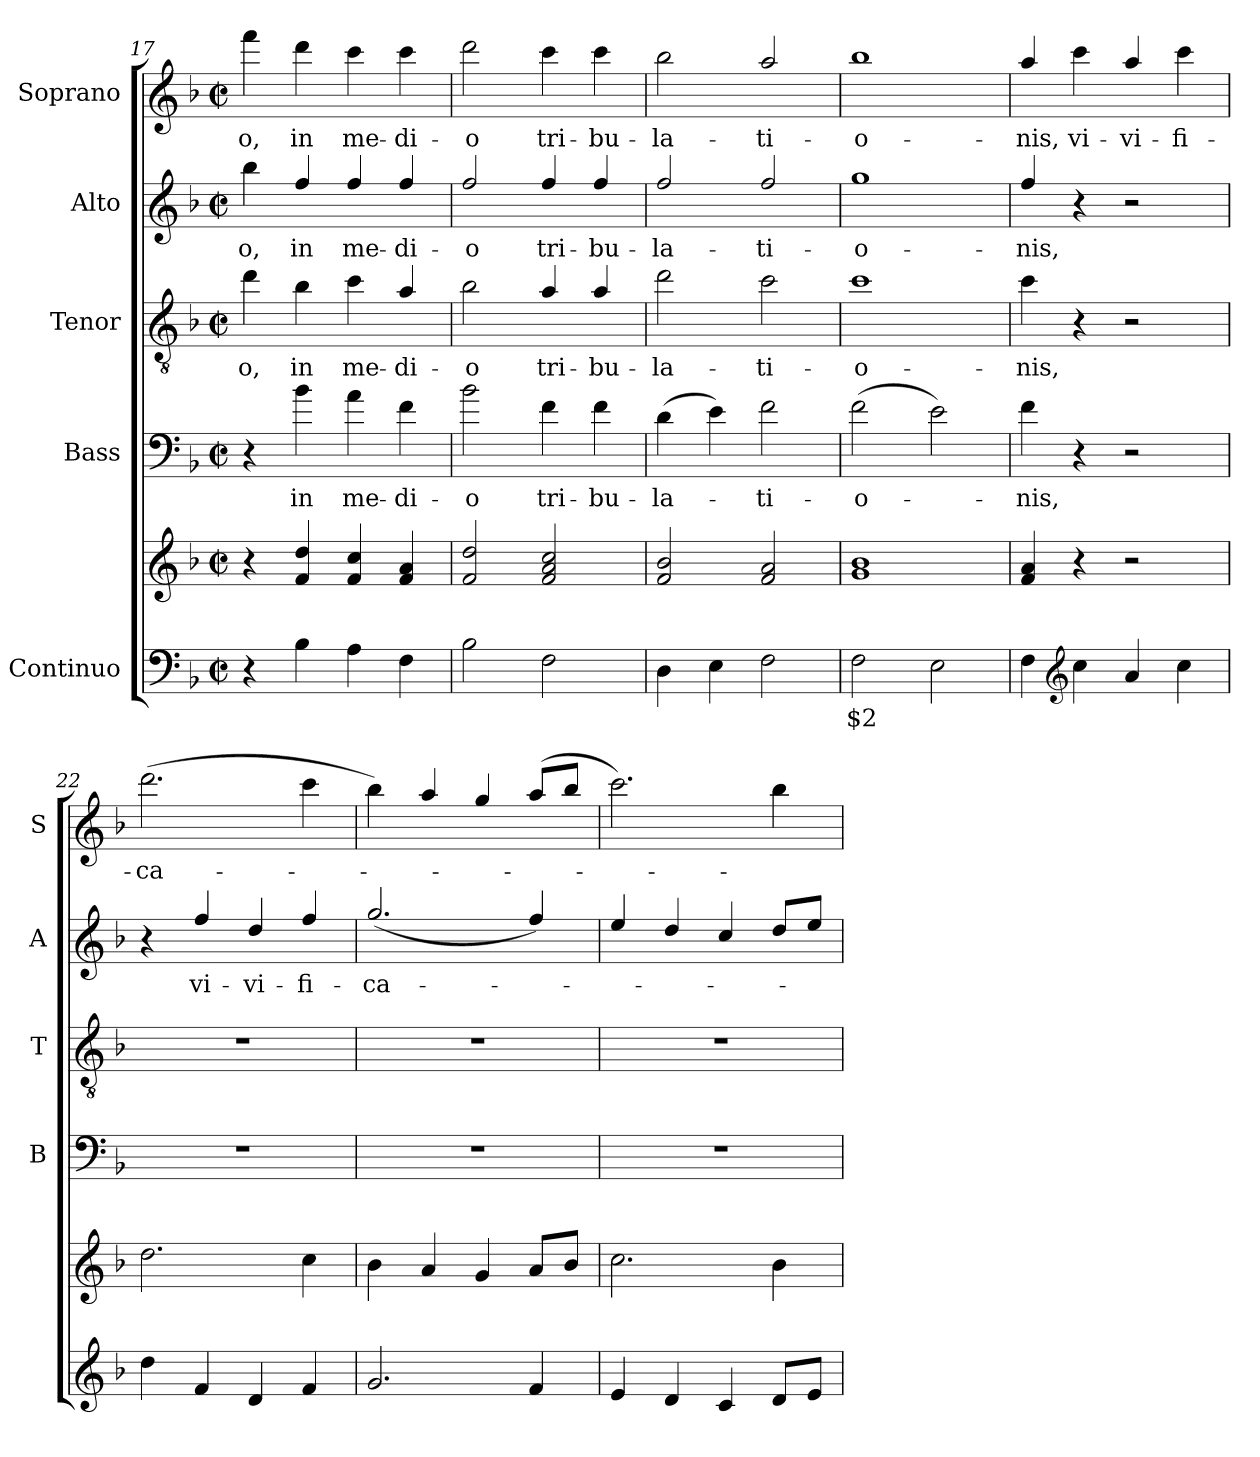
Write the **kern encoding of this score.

**kern	**text	**kern	**kern	**text	**kern	**text	**kern	**text	**kern	**text
*part5	*part5	*part5	*part4	*part4	*part3	*part3	*part2	*part2	*part1	*part1
*staff6	*staff6	*staff5	*staff4	*staff4	*staff3	*staff3	*staff2	*staff2	*staff1	*staff1
*I"Continuo	*	*	*I"Bass	*	*I"Tenor	*	*I"Alto	*	*I"Soprano	*
*	*	*	*I'B	*	*I'T	*	*I'A	*	*I'S	*
*clefF4	*	*clefG2	*clefF4	*	*clefGv2	*	*clefG2	*	*clefG2	*
*	*	*	*ITrd7c12	*	*ITrd7c12	*	*ITrd7c12	*	*ITrd7c12	*
*k[b-]	*	*k[b-]	*k[b-]	*	*k[b-]	*	*k[b-]	*	*k[b-]	*
*F:	*	*F:	*F:	*	*F:	*	*F:	*	*F:	*
*M2/2	*	*M2/2	*M2/2	*	*M2/2	*	*M2/2	*	*M2/2	*
*met(c|)	*	*met(c|)	*met(c|)	*	*met(c|)	*	*met(c|)	*	*met(c|)	*
=17	=17	=17	=17	=17	=17	=17	=17	=17	=17	=17
!	!	!	!	!	!	!LO:LY:b	!	!	!	!
!	!	!	!	!	!	!	!	!LO:LY:b	!	!
!	!	!	!	!	!	!	!	!	!	!LO:LY:b
4r	.	4r	4r	.	4d\	-o,	4b-\	-o,	4ff\	-o,
!	!	!	!	!LO:LY:b	!	!	!	!	!	!
!	!	!	!	!	!	!LO:LY:b	!	!	!	!
!	!	!	!	!	!	!	!	!LO:LY:b	!	!
!	!	!	!	!	!	!	!	!	!	!LO:LY:b
4B-\	.	4f!/ 4dd!/	4B-\	in	4B-\	in	4f/	in	4dd\	in
!	!	!	!	!LO:LY:b	!	!	!	!	!	!
!	!	!	!	!	!	!LO:LY:b	!	!	!	!
!	!	!	!	!	!	!	!	!LO:LY:b	!	!
!	!	!	!	!	!	!	!	!	!	!LO:LY:b
4A\	.	4f!/ 4cc!/	4A\	me-	4c\	me-	4f/	me-	4cc\	me-
!	!	!	!	!LO:LY:b	!	!	!	!	!	!
!	!	!	!	!	!	!LO:LY:b	!	!	!	!
!	!	!	!	!	!	!	!	!LO:LY:b	!	!
!	!	!	!	!	!	!	!	!	!	!LO:LY:b
4F\	.	4f!/ 4a!/	4F\	-di-	4A/	-di-	4f/	-di-	4cc\	-di-
=18	=18	=18	=18	=18	=18	=18	=18	=18	=18	=18
!	!	!	!	!LO:LY:b	!	!	!	!	!	!
!	!	!	!	!	!	!LO:LY:b	!	!	!	!
!	!	!	!	!	!	!	!	!LO:LY:b	!	!
!	!	!	!	!	!	!	!	!	!	!LO:LY:b
2B-\	.	2f!/ 2dd!/	2B-\	-o	2B-\	-o	2f/	-o	2dd\	-o
!	!	!	!	!LO:LY:b	!	!	!	!	!	!
!	!	!	!	!	!	!LO:LY:b	!	!	!	!
!	!	!	!	!	!	!	!	!LO:LY:b	!	!
!	!	!	!	!	!	!	!	!	!	!LO:LY:b
2F\	.	2f!/ 2a!/ 2cc!/	4F\	tri-	4A/	tri-	4f/	tri-	4cc\	tri-
!	!	!	!	!LO:LY:b	!	!	!	!	!	!
!	!	!	!	!	!	!LO:LY:b	!	!	!	!
!	!	!	!	!	!	!	!	!LO:LY:b	!	!
!	!	!	!	!	!	!	!	!	!	!LO:LY:b
.	.	.	4F\	-bu-	4A/	-bu-	4f/	-bu-	4cc\	-bu-
=19	=19	=19	=19	=19	=19	=19	=19	=19	=19	=19
!	!	!	!	!LO:LY:b	!	!	!	!	!	!
!	!	!	!	!	!	!LO:LY:b	!	!	!	!
!	!	!	!	!	!	!	!	!LO:LY:b	!	!
!	!	!	!	!	!	!	!	!	!	!LO:LY:b
4D\	.	2f!/ 2b-!/	(>4D\	-la-	2d\	-la-	2f/	-la-	2b-\	-la-
4E\	.	.	4E\)	.	.	.	.	.	.	.
!	!	!	!	!LO:LY:b	!	!	!	!	!	!
!	!	!	!	!	!	!LO:LY:b	!	!	!	!
!	!	!	!	!	!	!	!	!LO:LY:b	!	!
!	!	!	!	!	!	!	!	!	!	!LO:LY:b
2F\	.	2f!/ 2a!/	2F\	-ti-	2c\	-ti-	2f/	-ti-	2a/	-ti-
=20	=20	=20	=20	=20	=20	=20	=20	=20	=20	=20
!	!LO:LY:b	!	!	!	!	!	!	!	!	!
!	!	!	!	!LO:LY:b	!	!	!	!	!	!
!	!	!	!	!	!	!LO:LY:b	!	!	!	!
!	!	!	!	!	!	!	!	!LO:LY:b	!	!
!	!	!	!	!	!	!	!	!	!	!LO:LY:b
2F\	$2	1g! 1b-!	(>2F\	-o-	1c	-o-	1g	-o-	1b-	-o-
2E\	.	.	2E\)	.	.	.	.	.	.	.
=21	=21	=21	=21	=21	=21	=21	=21	=21	=21	=21
!	!	!	!	!LO:LY:b	!	!	!	!	!	!
!	!	!	!	!	!	!LO:LY:b	!	!	!	!
!	!	!	!	!	!	!	!	!LO:LY:b	!	!
!	!	!	!	!	!	!	!	!	!	!LO:LY:b
4F\	.	4f!/ 4a!/	4F\	-nis,	4c\	-nis,	4f/	-nis,	4a/	-nis,
*clefG2	*	*	*	*	*	*	*	*	*	*
!	!	!	!	!	!	!	!	!	!	!LO:LY:b
4cc\	.	4r	4r	.	4r	.	4r	.	4cc\	vi-
!	!	!	!	!	!	!	!	!	!	!LO:LY:b
4a/	.	2r	2r	.	2r	.	2r	.	4a/	-vi-
!	!	!	!	!	!	!	!	!	!	!LO:LY:b
4cc\	.	.	.	.	.	.	.	.	4cc\	-fi-
=22	=22	=22	=22	=22	=22	=22	=22	=22	=22	=22
!	!	!	!	!	!	!	!	!	!	!LO:LY:b
4dd\	.	2.dd!\	1r	.	1r	.	4r	.	(>2.dd\	-ca-
!	!	!	!	!	!	!	!	!LO:LY:b	!	!
4f/	.	.	.	.	.	.	4f/	vi-	.	.
!	!	!	!	!	!	!	!	!LO:LY:b	!	!
4d/	.	.	.	.	.	.	4d/	-vi-	.	.
!	!	!	!	!	!	!	!	!LO:LY:b	!	!
4f/	.	4cc!\	.	.	.	.	4f/	-fi-	4cc\	.
=23	=23	=23	=23	=23	=23	=23	=23	=23	=23	=23
!	!	!	!	!	!	!	!	!LO:LY:b	!	!
2.g/	.	4b-!\	1r	.	1r	.	(<2.g/	-ca-	4b-\)	.
.	.	4a!/	.	.	.	.	.	.	4a/	.
.	.	4g!/	.	.	.	.	.	.	4g/	.
4f/	.	8a!/L	.	.	.	.	4f/)	.	(>8a/L	.
.	.	8b-!/J	.	.	.	.	.	.	8b-/J	.
!!LO:LB:g=z
=24	=24	=24	=24	=24	=24	=24	=24	=24	=24	=24
4e/	.	2.cc!\	1r	.	1r	.	4e/	.	2.cc\)	.
4d/	.	.	.	.	.	.	4d/	.	.	.
4c/	.	.	.	.	.	.	4c/	.	.	.
8d/L	.	4b-!\	.	.	.	.	8d/L	.	4b-\	.
8e/J	.	.	.	.	.	.	8e/J	.	.	.
=	=	=	=	=	=	=	=	=	=	=
*-	*-	*-	*-	*-	*-	*-	*-	*-	*-	*-
